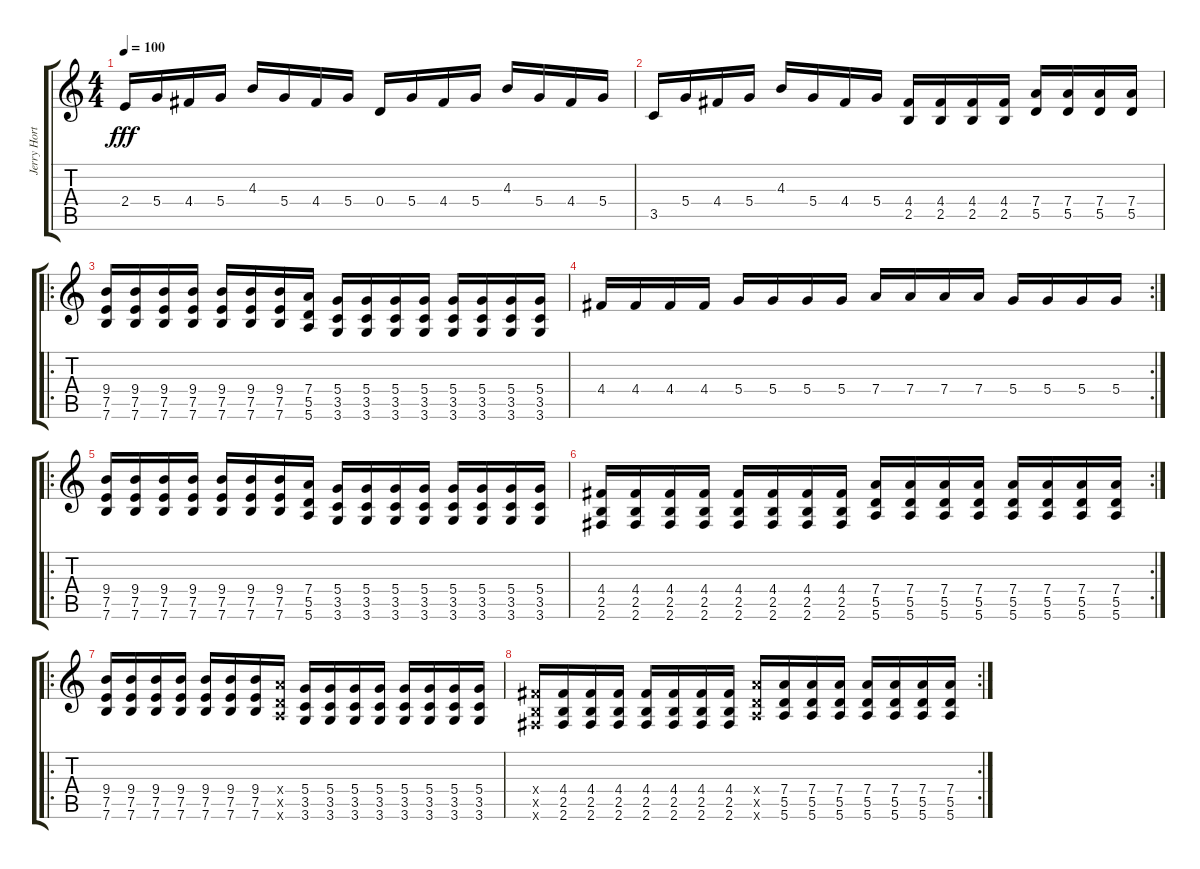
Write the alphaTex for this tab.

\track ("Jerry Horton" "Jerry Hort") {instrument distortionguitar}
\staff {score tabs}
\tuning (E4 B3 G3 D3 A2 E2) {hide}
\ts (4 4)
\tempo 100
\clef g2
\ks c
2.4.16{dy fff instrument electricguitarmuted} 5.4.16 4.4.16 5.4.16 4.3.16 5.4.16 4.4.16 5.4.16 0.4.16 5.4.16 4.4.16 5.4.16 4.3.16 5.4.16 4.4.16 5.4.16 |
3.5.16 5.4.16 4.4.16 5.4.16 4.3.16 5.4.16{instrument distortionguitar} 4.4.16 5.4.16 (4.4 2.5).16 (4.4 2.5).16 (4.4 2.5).16 (4.4 2.5).16 (7.4 5.5).16 (7.4 5.5).16 (7.4 5.5).16 (7.4 5.5).16 |
\ro
(9.4 7.5 7.6).16 (9.4 7.5 7.6).16 (9.4 7.5 7.6).16 (9.4 7.5 7.6).16 (9.4 7.5 7.6).16 (9.4 7.5 7.6).16 (9.4 7.5 7.6).16 (7.4 5.5 5.6).16 (5.4 3.5 3.6).16 (5.4 3.5 3.6).16 (5.4 3.5 3.6).16 (5.4 3.5 3.6).16 (5.4 3.5 3.6).16 (5.4 3.5 3.6).16 (5.4 3.5 3.6).16 (5.4 3.5 3.6).16 |
\rc 2
4.4.16 4.4.16 4.4.16 4.4.16 5.4.16 5.4.16 5.4.16 5.4.16 7.4.16 7.4.16 7.4.16 7.4.16 5.4.16 5.4.16 5.4.16 5.4.16 |
\ro
(9.4 7.5 7.6).16 (9.4 7.5 7.6).16 (9.4 7.5 7.6).16 (9.4 7.5 7.6).16 (9.4 7.5 7.6).16 (9.4 7.5 7.6).16 (9.4 7.5 7.6).16 (7.4 5.5 5.6).16 (5.4 3.5 3.6).16 (5.4 3.5 3.6).16 (5.4 3.5 3.6).16 (5.4 3.5 3.6).16 (5.4 3.5 3.6).16 (5.4 3.5 3.6).16 (5.4 3.5 3.6).16 (5.4 3.5 3.6).16 |
\rc 2
(4.4 2.5 2.6).16 (4.4 2.5 2.6).16 (4.4 2.5 2.6).16 (4.4 2.5 2.6).16 (4.4 2.5 2.6).16 (4.4 2.5 2.6).16 (4.4 2.5 2.6).16 (4.4 2.5 2.6).16 (7.4 5.5 5.6).16 (7.4 5.5 5.6).16 (7.4 5.5 5.6).16 (7.4 5.5 5.6).16 (7.4 5.5 5.6).16 (7.4 5.5 5.6).16 (7.4 5.5 5.6).16 (7.4 5.5 5.6).16 |
\ro
(9.4 7.5 7.6).16 (9.4 7.5 7.6).16 (9.4 7.5 7.6).16 (9.4 7.5 7.6).16 (9.4 7.5 7.6).16 (9.4 7.5 7.6).16 (9.4 7.5 7.6).16 (7.4{x} 5.5{x} 5.6{x}).16 (5.4 3.5 3.6).16 (5.4 3.5 3.6).16 (5.4 3.5 3.6).16 (5.4 3.5 3.6).16 (5.4 3.5 3.6).16 (5.4 3.5 3.6).16 (5.4 3.5 3.6).16 (5.4 3.5 3.6).16 |
\rc 2
(4.4{x} 2.5{x} 2.6{x}).16 (4.4 2.5 2.6).16 (4.4 2.5 2.6).16 (4.4 2.5 2.6).16 (4.4 2.5 2.6).16 (4.4 2.5 2.6).16 (4.4 2.5 2.6).16 (4.4 2.5 2.6).16 (7.4{x} 5.5{x} 5.6{x}).16 (7.4 5.5 5.6).16 (7.4 5.5 5.6).16 (7.4 5.5 5.6).16 (7.4 5.5 5.6).16 (7.4 5.5 5.6).16 (7.4 5.5 5.6).16 (7.4 5.5 5.6).16
